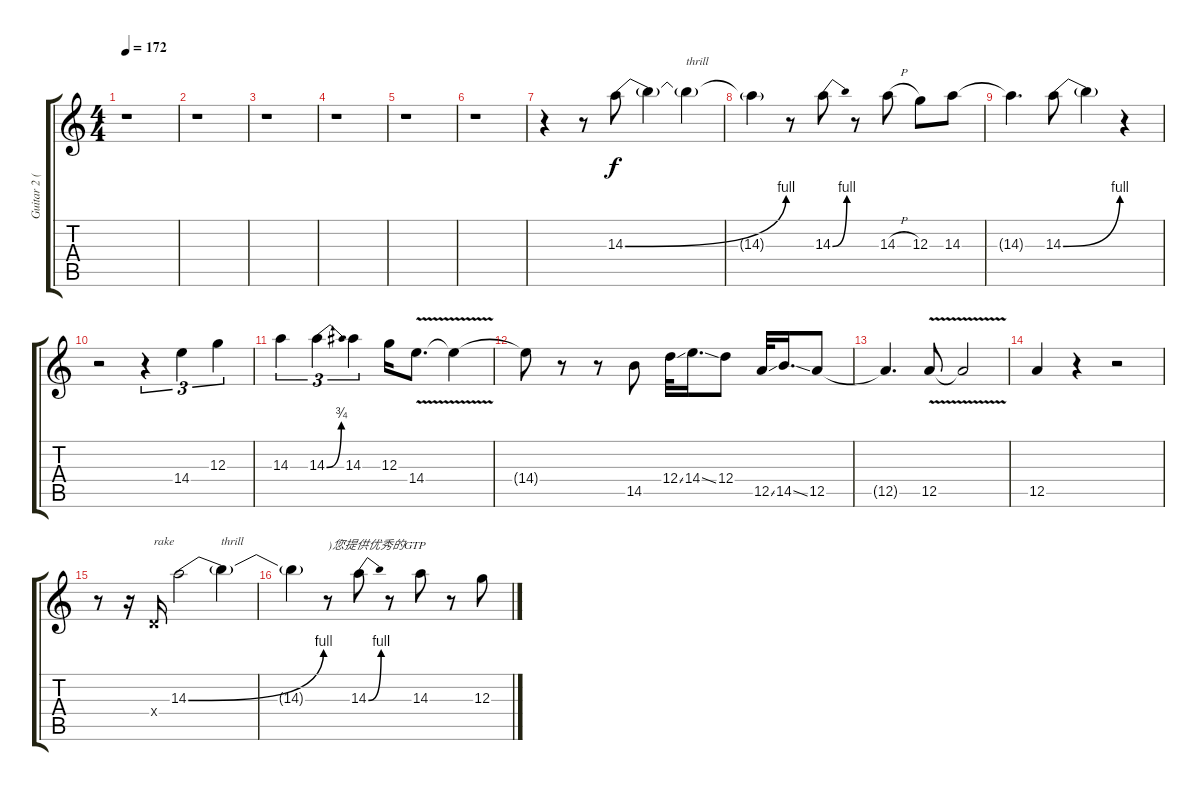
\track ("Guitar 2 (Wah)" "Guitar 2 (") {instrument distortionguitar}
\staff {score tabs}
\tuning (E4 B3 G3 D3 A2 E2) {hide}
\ts (4 4)
\tempo 172
\clef g2
\ks c
r.1{dy f} |
r.1 |
r.1 |
r.1 |
r.1 |
r.1 |
r.4 r.8 14.3{be (bend 0 0 60 4)}.8 14.3{t}.4 14.3{t}.4{txt "thrill"} |
14.3{t}.4 r.8 14.3{be (bend 0 0 60 4)}.8 r.8 14.3{h}.8 12.3.8 14.3.8 |
14.3{t}.4{d} 14.3{be (bend 0 0 60 4)}.8 14.3{t}.4 r.4 |
r.2 r.4{tu (3 2)} 14.4.4{tu (3 2)} 12.3.4{tu (3 2)} |
14.3.4{tu (3 2)} 14.3{be (bend 0 0 60 3)}.4{tu (3 2)} 14.3.4{tu (3 2)} 12.3.16 14.4{v}.8{d} 14.4{t}.4 |
14.4{t}.8 r.8 r.8 14.5.8 12.4{ss}.32 14.4{ss}.16{d} 12.4.8 12.5{ss}.32 14.5{ss}.16{d} 12.5.8 |
12.5{t}.4{d} 12.5{v}.8 12.5{t}.2 |
12.5.4 r.4 r.2 |
r.8 r.16 0.4{x}.16{txt "rake"} 14.3{be (bend 0 0 60 4)}.2 14.3{t}.4{txt "thrill"} |
14.3{t}.4 r.8{txt ")您提供优秀的GTP"} 14.3{be (bend 0 0 60 4)}.8 r.8 14.3.8 r.8 12.3.8
